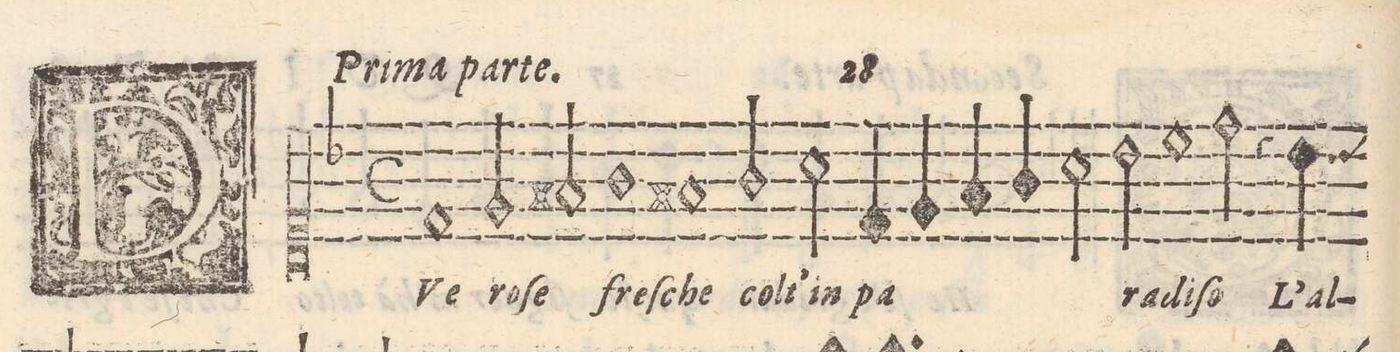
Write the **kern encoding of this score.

**kern	**text
*I"QVINTO	*
*clefC1	*
*k[b-]	*
*met(C)	*
*M2/1	*
1d	DVe
2e/	ro-
2f#X/	-ſe
=2-	=2-
1g	fre-
1f#X	-ſche
=3-	=3-
2g/	col-
2a\	-t'_in
4d/	pa-
4e/	.
4fny/	.
4g/	.
=4-	=4-
2a\	.
2b-\	-ra-
1cc	-di-
=5-	=5-
2dd\	-ſo
4r	.
4b-\	L'al-
*-	*-
